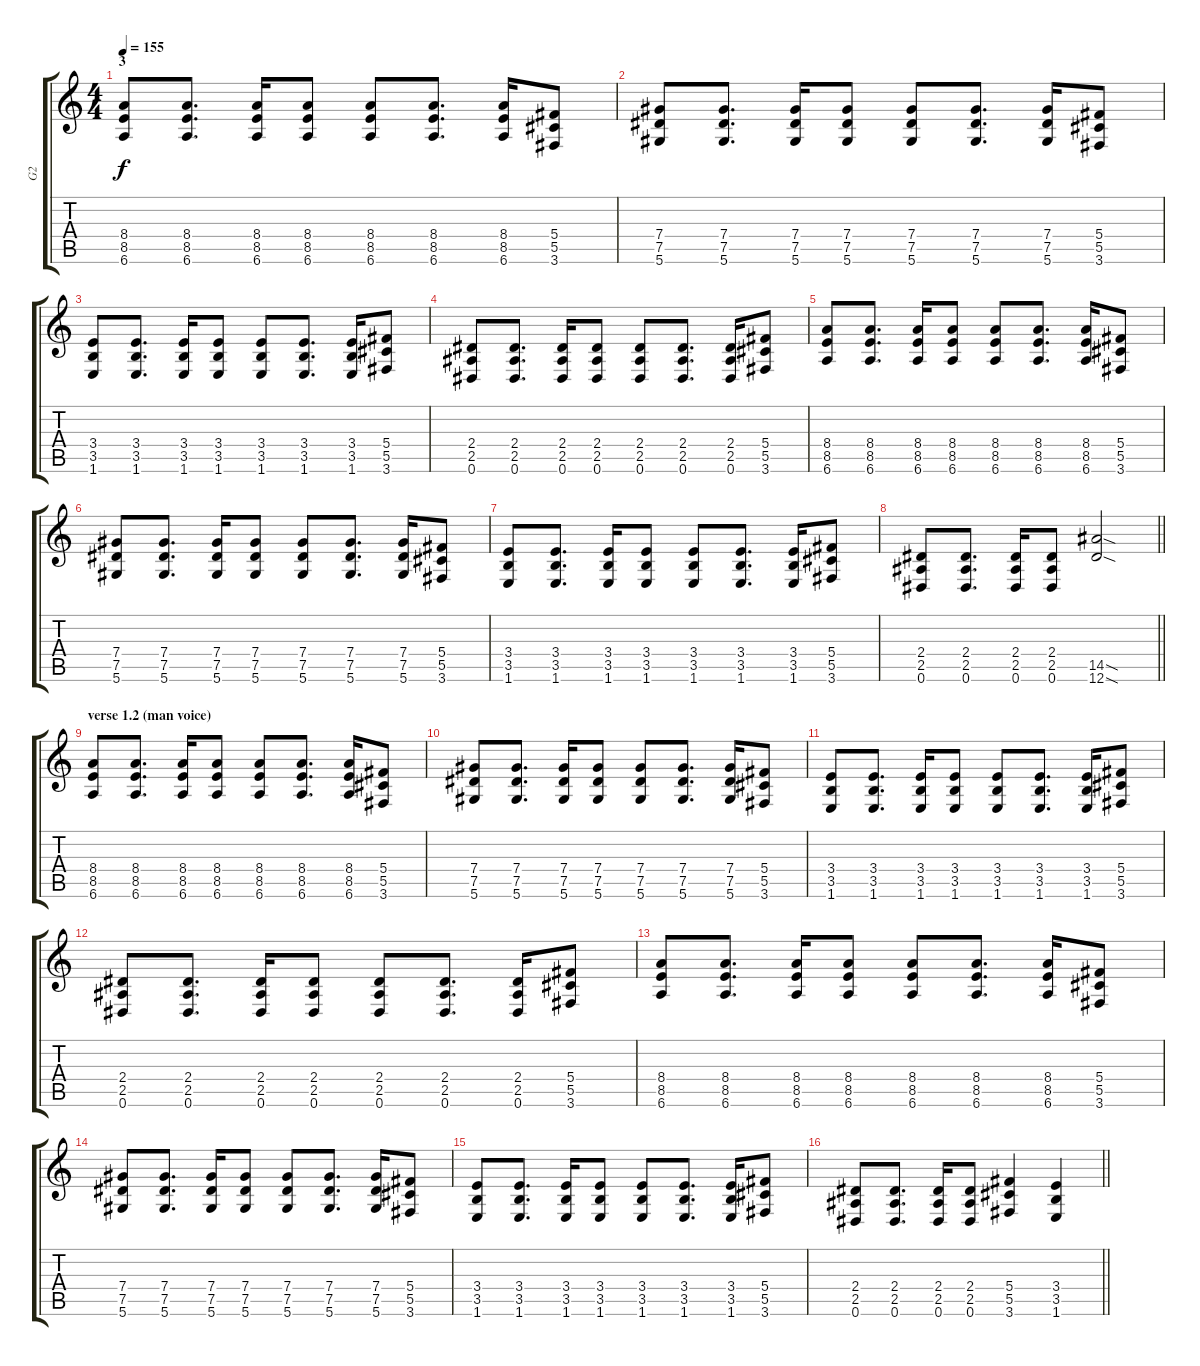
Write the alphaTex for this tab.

\track ("G2" "G2") {instrument distortionguitar}
\staff {score tabs}
\tuning (Eb4 Bb3 Gb3 Db3 Ab2 Eb2) {hide}
\ts (4 4)
\section ("" "3")
\tempo 155
\clef g2
\ks c
(8.4 8.5 6.6).8{dy f} (8.4 8.5 6.6).8{d} (8.4 8.5 6.6).16 (8.4 8.5 6.6).8 (8.4 8.5 6.6).8 (8.4 8.5 6.6).8{d} (8.4 8.5 6.6).16 (5.4 5.5 3.6).8 |
(7.4 7.5 5.6).8 (7.4 7.5 5.6).8{d} (7.4 7.5 5.6).16 (7.4 7.5 5.6).8 (7.4 7.5 5.6).8 (7.4 7.5 5.6).8{d} (7.4 7.5 5.6).16 (5.4 5.5 3.6).8 |
(3.4 3.5 1.6).8 (3.4 3.5 1.6).8{d} (3.4 3.5 1.6).16 (3.4 3.5 1.6).8 (3.4 3.5 1.6).8 (3.4 3.5 1.6).8{d} (3.4 3.5 1.6).16 (5.4 5.5 3.6).8 |
(2.4 2.5 0.6).8 (2.4 2.5 0.6).8{d} (2.4 2.5 0.6).16 (2.4 2.5 0.6).8 (2.4 2.5 0.6).8 (2.4 2.5 0.6).8{d} (2.4 2.5 0.6).16 (5.4 5.5 3.6).8 |
(8.4 8.5 6.6).8 (8.4 8.5 6.6).8{d} (8.4 8.5 6.6).16 (8.4 8.5 6.6).8 (8.4 8.5 6.6).8 (8.4 8.5 6.6).8{d} (8.4 8.5 6.6).16 (5.4 5.5 3.6).8 |
(7.4 7.5 5.6).8 (7.4 7.5 5.6).8{d} (7.4 7.5 5.6).16 (7.4 7.5 5.6).8 (7.4 7.5 5.6).8 (7.4 7.5 5.6).8{d} (7.4 7.5 5.6).16 (5.4 5.5 3.6).8 |
(3.4 3.5 1.6).8 (3.4 3.5 1.6).8{d} (3.4 3.5 1.6).16 (3.4 3.5 1.6).8 (3.4 3.5 1.6).8 (3.4 3.5 1.6).8{d} (3.4 3.5 1.6).16 (5.4 5.5 3.6).8 |
\barLineRight lightlight
(2.4 2.5 0.6).8 (2.4 2.5 0.6).8{d} (2.4 2.5 0.6).16 (2.4 2.5 0.6).8 (14.5{sod} 12.6{sod}).2 |
\section ("" "verse 1.2 (man voice)")
(8.4 8.5 6.6).8 (8.4 8.5 6.6).8{d} (8.4 8.5 6.6).16 (8.4 8.5 6.6).8 (8.4 8.5 6.6).8 (8.4 8.5 6.6).8{d} (8.4 8.5 6.6).16 (5.4 5.5 3.6).8 |
(7.4 7.5 5.6).8 (7.4 7.5 5.6).8{d} (7.4 7.5 5.6).16 (7.4 7.5 5.6).8 (7.4 7.5 5.6).8 (7.4 7.5 5.6).8{d} (7.4 7.5 5.6).16 (5.4 5.5 3.6).8 |
(3.4 3.5 1.6).8 (3.4 3.5 1.6).8{d} (3.4 3.5 1.6).16 (3.4 3.5 1.6).8 (3.4 3.5 1.6).8 (3.4 3.5 1.6).8{d} (3.4 3.5 1.6).16 (5.4 5.5 3.6).8 |
(2.4 2.5 0.6).8 (2.4 2.5 0.6).8{d} (2.4 2.5 0.6).16 (2.4 2.5 0.6).8 (2.4 2.5 0.6).8 (2.4 2.5 0.6).8{d} (2.4 2.5 0.6).16 (5.4 5.5 3.6).8 |
(8.4 8.5 6.6).8 (8.4 8.5 6.6).8{d} (8.4 8.5 6.6).16 (8.4 8.5 6.6).8 (8.4 8.5 6.6).8 (8.4 8.5 6.6).8{d} (8.4 8.5 6.6).16 (5.4 5.5 3.6).8 |
(7.4 7.5 5.6).8 (7.4 7.5 5.6).8{d} (7.4 7.5 5.6).16 (7.4 7.5 5.6).8 (7.4 7.5 5.6).8 (7.4 7.5 5.6).8{d} (7.4 7.5 5.6).16 (5.4 5.5 3.6).8 |
(3.4 3.5 1.6).8 (3.4 3.5 1.6).8{d} (3.4 3.5 1.6).16 (3.4 3.5 1.6).8 (3.4 3.5 1.6).8 (3.4 3.5 1.6).8{d} (3.4 3.5 1.6).16 (5.4 5.5 3.6).8 |
\barLineRight lightlight
(2.4 2.5 0.6).8 (2.4 2.5 0.6).8{d} (2.4 2.5 0.6).16 (2.4 2.5 0.6).8 (5.4 5.5 3.6).4 (3.4 3.5 1.6).4
